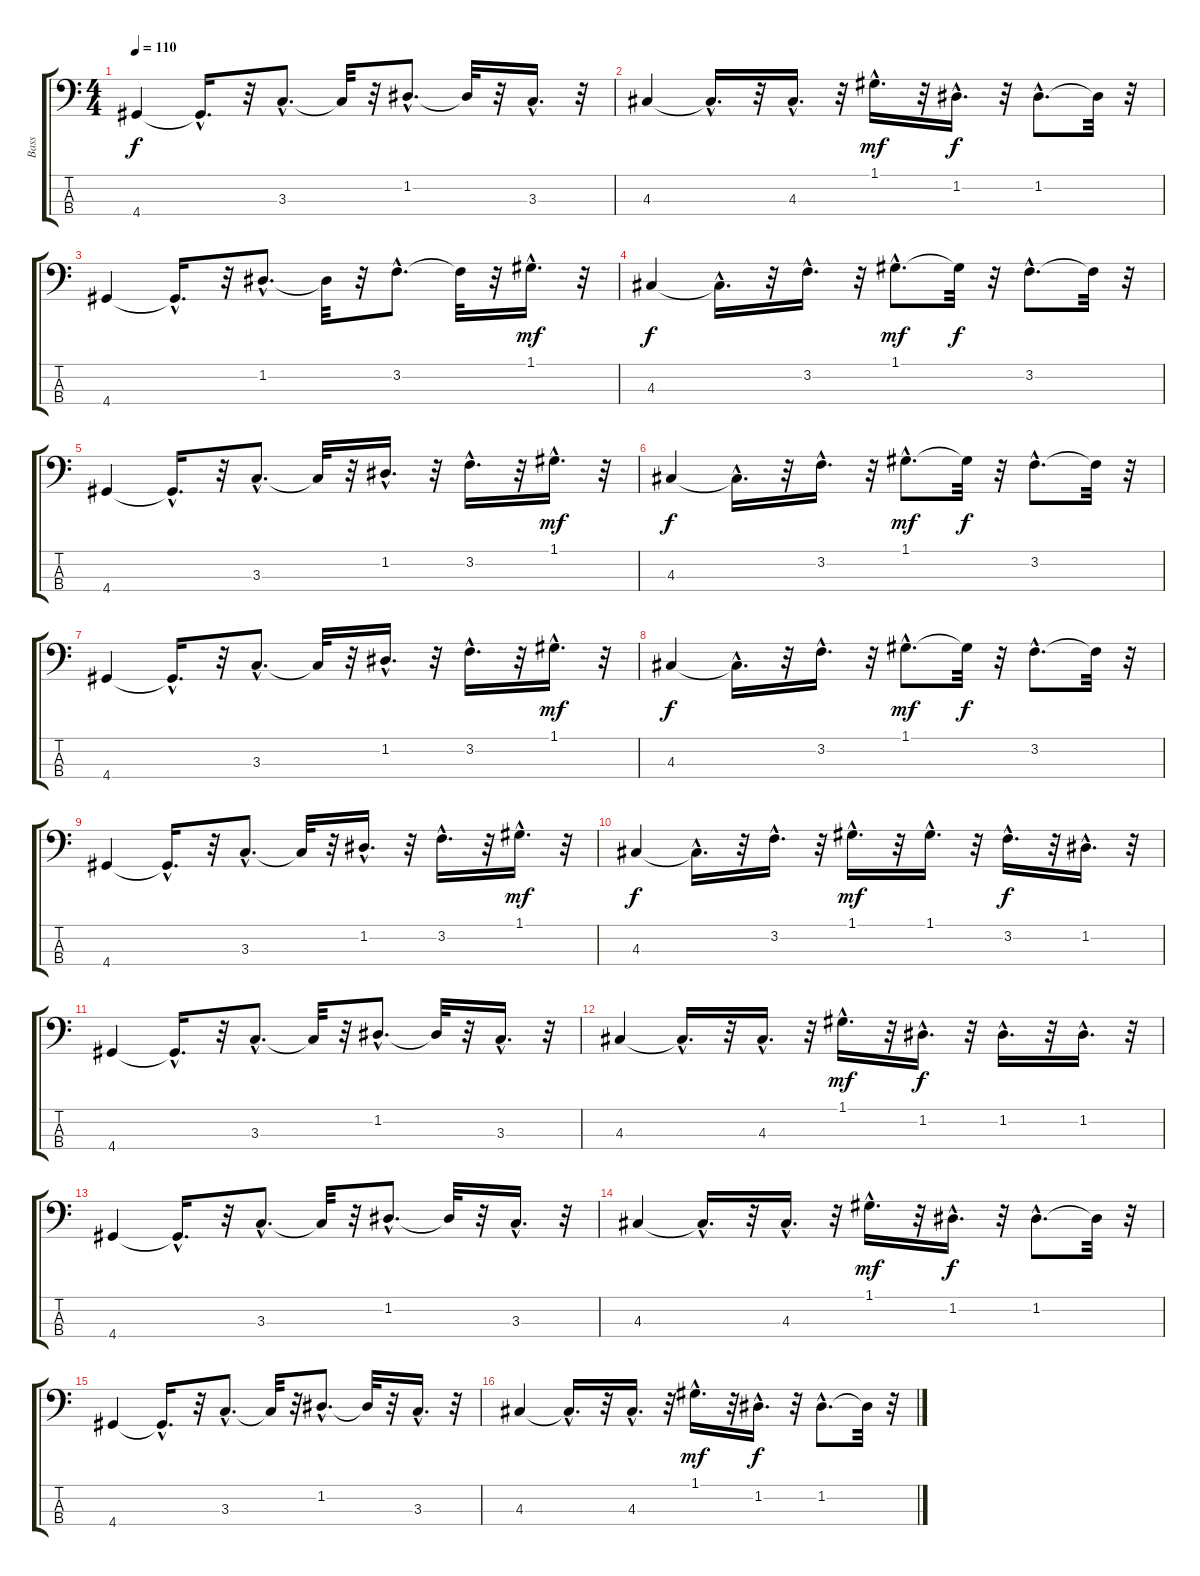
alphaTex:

\track ("Bass" "Bass") {instrument electricbassfinger}
\staff {score tabs}
\tuning (G2 D2 A1 E1) {hide}
\ts (4 4)
\tempo 110
\clef f4
\ks c
4.4.4{dy f} 4.4{hac t}.16{d} r.32 3.3{hac}.8{d} 3.3{t}.32 r.32 1.2{hac}.8{d} 1.2{t}.32 r.32 3.3{hac}.16{d} r.32 |
4.3.4 4.3{hac t}.16{d} r.32 4.3{hac}.16{d} r.32 1.1{hac}.16{d dy mf} r.32 1.2{hac}.16{d dy f} r.32 1.2{hac}.8{d} 1.2{t}.32 r.32 |
4.4.4 4.4{hac t}.16{d} r.32 1.2{hac}.8{d} 1.2{t}.32 r.32 3.2{hac}.8{d} 3.2{t}.32 r.32 1.1{hac}.16{d dy mf} r.32 |
4.3.4{dy f} 4.3{hac t}.16{d} r.32 3.2{hac}.16{d} r.32 1.1{hac}.8{d dy mf} 1.1{t}.32{dy f} r.32 3.2{hac}.8{d} 3.2{t}.32 r.32 |
4.4.4 4.4{hac t}.16{d} r.32 3.3{hac}.8{d} 3.3{t}.32 r.32 1.2{hac}.16{d} r.32 3.2{hac}.16{d} r.32 1.1{hac}.16{d dy mf} r.32 |
4.3.4{dy f} 4.3{hac t}.16{d} r.32 3.2{hac}.16{d} r.32 1.1{hac}.8{d dy mf} 1.1{t}.32{dy f} r.32 3.2{hac}.8{d} 3.2{t}.32 r.32 |
4.4.4 4.4{hac t}.16{d} r.32 3.3{hac}.8{d} 3.3{t}.32 r.32 1.2{hac}.16{d} r.32 3.2{hac}.16{d} r.32 1.1{hac}.16{d dy mf} r.32 |
4.3.4{dy f} 4.3{hac t}.16{d} r.32 3.2{hac}.16{d} r.32 1.1{hac}.8{d dy mf} 1.1{t}.32{dy f} r.32 3.2{hac}.8{d} 3.2{t}.32 r.32 |
4.4.4 4.4{hac t}.16{d} r.32 3.3{hac}.8{d} 3.3{t}.32 r.32 1.2{hac}.16{d} r.32 3.2{hac}.16{d} r.32 1.1{hac}.16{d dy mf} r.32 |
4.3.4{dy f} 4.3{hac t}.16{d} r.32 3.2{hac}.16{d} r.32 1.1{hac}.16{d dy mf} r.32 1.1{hac}.16{d} r.32 3.2{hac}.16{d dy f} r.32 1.2{hac}.16{d} r.32 |
4.4.4 4.4{hac t}.16{d} r.32 3.3{hac}.8{d} 3.3{t}.32 r.32 1.2{hac}.8{d} 1.2{t}.32 r.32 3.3{hac}.16{d} r.32 |
4.3.4 4.3{hac t}.16{d} r.32 4.3{hac}.16{d} r.32 1.1{hac}.16{d dy mf} r.32 1.2{hac}.16{d dy f} r.32 1.2{hac}.16{d} r.32 1.2{hac}.16{d} r.32 |
4.4.4 4.4{hac t}.16{d} r.32 3.3{hac}.8{d} 3.3{t}.32 r.32 1.2{hac}.8{d} 1.2{t}.32 r.32 3.3{hac}.16{d} r.32 |
4.3.4 4.3{hac t}.16{d} r.32 4.3{hac}.16{d} r.32 1.1{hac}.16{d dy mf} r.32 1.2{hac}.16{d dy f} r.32 1.2{hac}.8{d} 1.2{t}.32 r.32 |
4.4.4 4.4{hac t}.16{d} r.32 3.3{hac}.8{d} 3.3{t}.32 r.32 1.2{hac}.8{d} 1.2{t}.32 r.32 3.3{hac}.16{d} r.32 |
4.3.4 4.3{hac t}.16{d} r.32 4.3{hac}.16{d} r.32 1.1{hac}.16{d dy mf} r.32 1.2{hac}.16{d dy f} r.32 1.2{hac}.8{d} 1.2{t}.32 r.32
